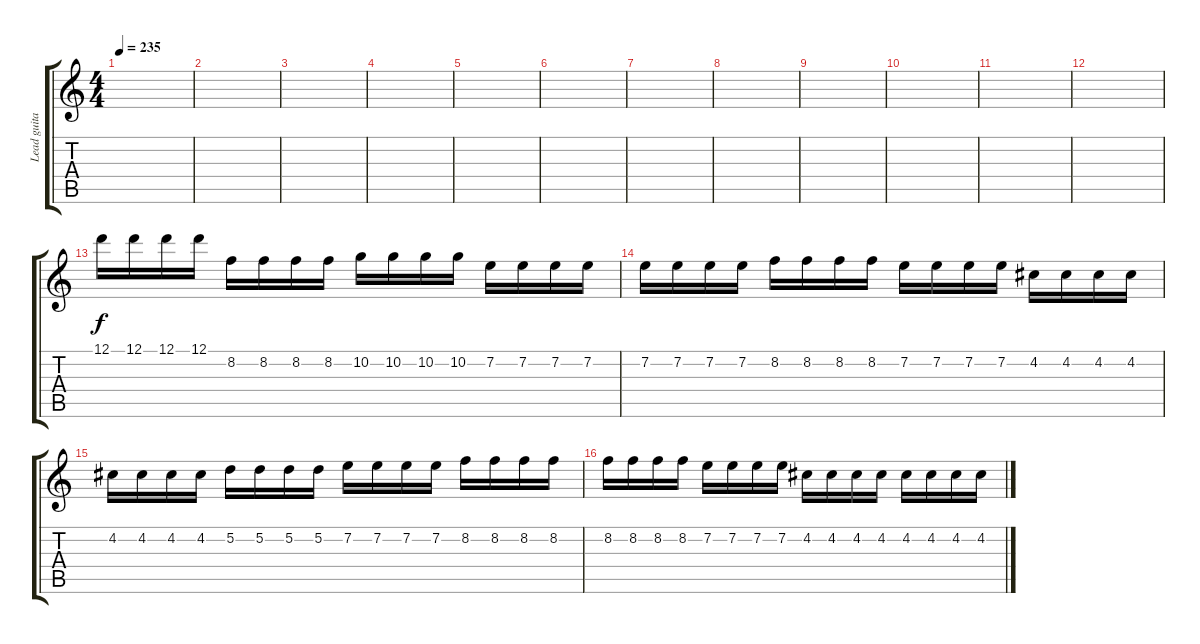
\track ("Lead guitar 1" "Lead guita") {instrument distortionguitar}
\staff {score tabs}
\tuning (D4 A3 F3 C3 G2 D2) {hide}
\ts (4 4)
\tempo 235
\clef g2
\ks c
|
|
|
|
|
|
|
|
|
|
|
|
12.1.16 12.1.16 12.1.16 12.1.16 8.2.16 8.2.16 8.2.16 8.2.16 10.2.16 10.2.16 10.2.16 10.2.16 7.2.16 7.2.16 7.2.16 7.2.16 |
7.2.16 7.2.16 7.2.16 7.2.16 8.2.16 8.2.16 8.2.16 8.2.16 7.2.16 7.2.16 7.2.16 7.2.16 4.2.16 4.2.16 4.2.16 4.2.16 |
4.2.16 4.2.16 4.2.16 4.2.16 5.2.16 5.2.16 5.2.16 5.2.16 7.2.16 7.2.16 7.2.16 7.2.16 8.2.16 8.2.16 8.2.16 8.2.16 |
8.2.16 8.2.16 8.2.16 8.2.16 7.2.16 7.2.16 7.2.16 7.2.16 4.2.16 4.2.16 4.2.16 4.2.16 4.2.16 4.2.16 4.2.16 4.2.16
